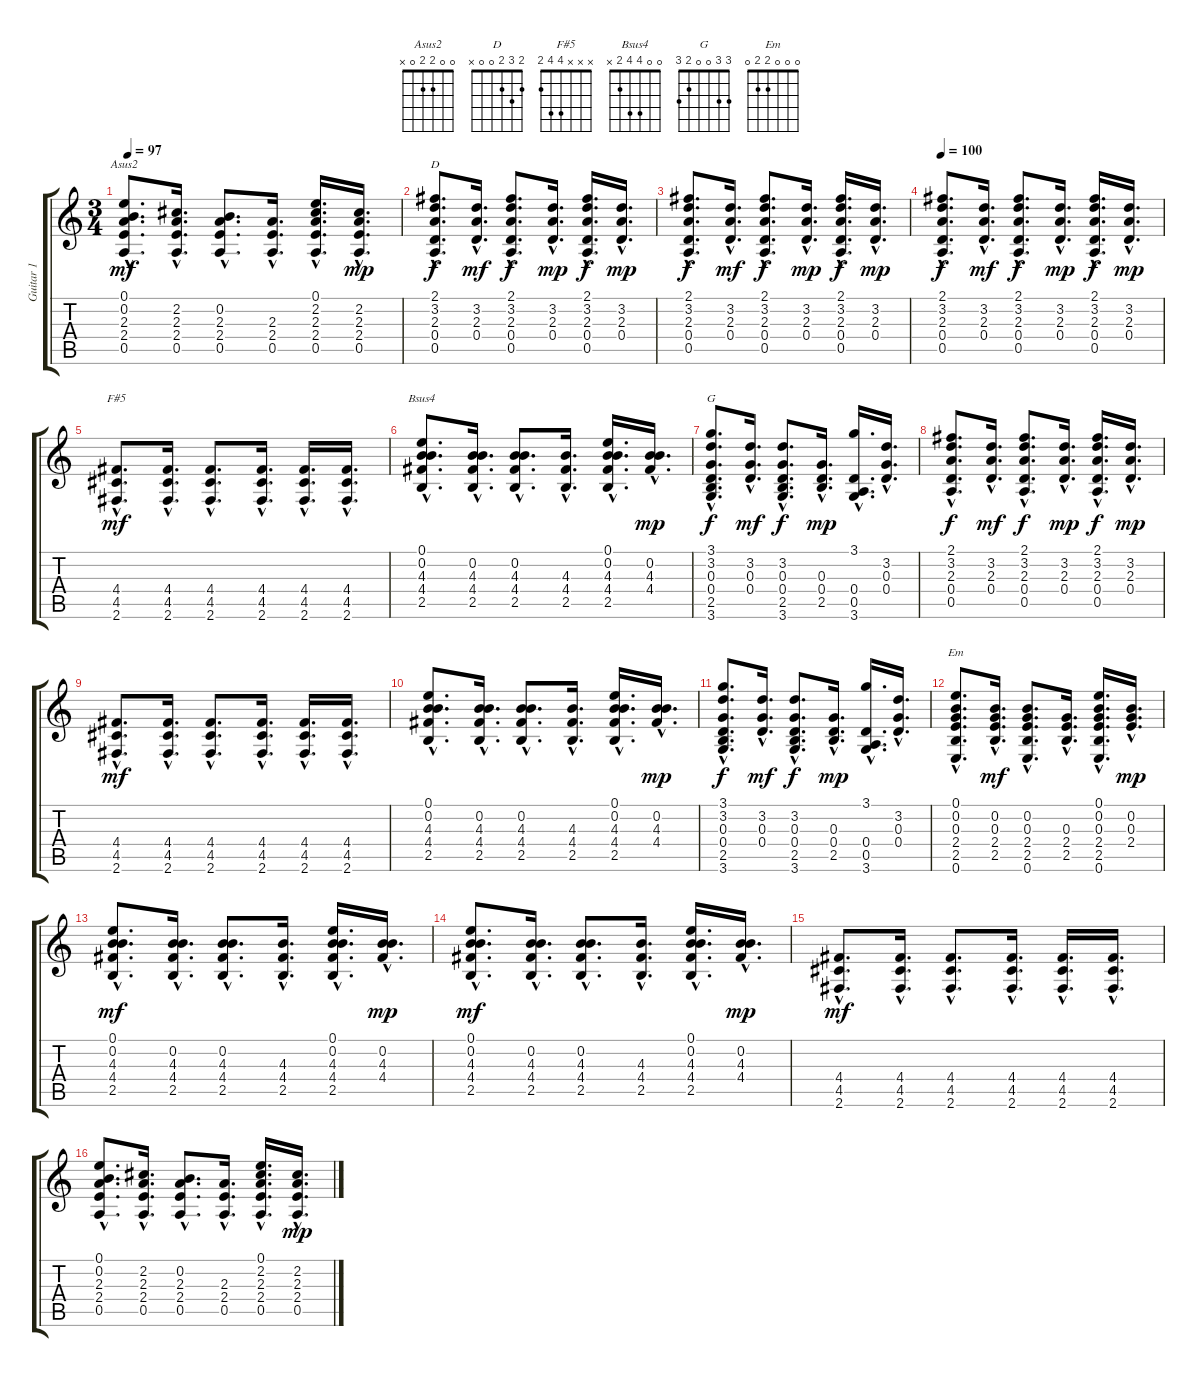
\track ("Guitar 1" "Guitar 1") {instrument acousticguitarsteel}
\staff {score tabs}
\tuning (E4 B3 G3 D3 A2 E2) {hide}
\chord ("Asus2" 0 0 2 2 0 x)
\chord ("D" 2 3 2 0 0 x)
\chord ("F#5" x x x 4 4 2)
\chord ("Bsus4" 0 0 4 4 2 x)
\chord ("G" 3 3 0 0 2 3)
\chord ("Em" 0 0 0 2 2 0)
\ts (3 4)
\tempo 97
\clef g2
\ks c
(0.1{hac} 0.2{hac} 2.3{hac} 2.4{hac} 0.5{hac}).8{d ch "Asus2" dy mf} (2.2{hac} 2.3{hac} 2.4{hac} 0.5{hac}).16{d} (0.2{hac} 2.3{hac} 2.4{hac} 0.5{hac}).8{d} (2.3{hac} 2.4{hac} 0.5{hac}).16{d} (0.1{hac} 2.2{hac} 2.3{hac} 2.4{hac} 0.5{hac}).16{d} (2.2{hac} 2.3{hac} 2.4{hac} 0.5{hac}).16{d dy mp} |
(2.1{hac} 3.2{hac} 2.3{hac} 0.4{hac} 0.5{hac}).8{d ch "D" dy f} (3.2{hac} 2.3{hac} 0.4{hac}).16{d dy mf} (2.1{hac} 3.2{hac} 2.3{hac} 0.4{hac} 0.5{hac}).8{d dy f} (3.2{hac} 2.3{hac} 0.4{hac}).16{d dy mp} (2.1{hac} 3.2{hac} 2.3{hac} 0.4{hac} 0.5{hac}).16{d dy f} (3.2{hac} 2.3{hac} 0.4{hac}).16{d dy mp} |
(2.1{hac} 3.2{hac} 2.3{hac} 0.4{hac} 0.5{hac}).8{d dy f} (3.2{hac} 2.3{hac} 0.4{hac}).16{d dy mf} (2.1{hac} 3.2{hac} 2.3{hac} 0.4{hac} 0.5{hac}).8{d dy f} (3.2{hac} 2.3{hac} 0.4{hac}).16{d dy mp} (2.1{hac} 3.2{hac} 2.3{hac} 0.4{hac} 0.5{hac}).16{d dy f} (3.2{hac} 2.3{hac} 0.4{hac}).16{d dy mp} |
\tempo 100
(2.1{hac} 3.2{hac} 2.3{hac} 0.4{hac} 0.5{hac}).8{d dy f} (3.2{hac} 2.3{hac} 0.4{hac}).16{d dy mf} (2.1{hac} 3.2{hac} 2.3{hac} 0.4{hac} 0.5{hac}).8{d dy f} (3.2{hac} 2.3{hac} 0.4{hac}).16{d dy mp} (2.1{hac} 3.2{hac} 2.3{hac} 0.4{hac} 0.5{hac}).16{d dy f} (3.2{hac} 2.3{hac} 0.4{hac}).16{d dy mp} |
(4.4{hac} 4.5{hac} 2.6{hac}).8{d ch "F#5" dy mf} (4.4{hac} 4.5{hac} 2.6{hac}).16{d} (4.4{hac} 4.5{hac} 2.6{hac}).8{d} (4.4{hac} 4.5{hac} 2.6{hac}).16{d} (4.4{hac} 4.5{hac} 2.6{hac}).16{d} (4.4{hac} 4.5{hac} 2.6{hac}).16{d} |
(0.1{hac} 0.2{hac} 4.3{hac} 4.4{hac} 2.5{hac}).8{d ch "Bsus4"} (0.2{hac} 4.3{hac} 4.4{hac} 2.5{hac}).16{d} (0.2{hac} 4.3{hac} 4.4{hac} 2.5{hac}).8{d} (4.3{hac} 4.4{hac} 2.5{hac}).16{d} (0.1{hac} 0.2{hac} 4.3{hac} 4.4{hac} 2.5{hac}).16{d} (0.2{hac} 4.3{hac} 4.4{hac}).16{d dy mp} |
(3.1{hac} 3.2{hac} 0.3{hac} 0.4{hac} 2.5{hac} 3.6{hac}).8{d ch "G" dy f} (3.2{hac} 0.3{hac} 0.4{hac}).16{d dy mf} (3.2{hac} 0.3{hac} 0.4{hac} 2.5{hac} 3.6{hac}).8{d dy f} (0.3{hac} 0.4{hac} 2.5{hac}).16{d dy mp} (3.1{hac} 0.4{hac} 0.5{hac} 3.6{hac}).16{d} (3.2{hac} 0.3{hac} 0.4{hac}).16{d} |
(2.1{hac} 3.2{hac} 2.3{hac} 0.4{hac} 0.5{hac}).8{d dy f} (3.2{hac} 2.3{hac} 0.4{hac}).16{d dy mf} (2.1{hac} 3.2{hac} 2.3{hac} 0.4{hac} 0.5{hac}).8{d dy f} (3.2{hac} 2.3{hac} 0.4{hac}).16{d dy mp} (2.1{hac} 3.2{hac} 2.3{hac} 0.4{hac} 0.5{hac}).16{d dy f} (3.2{hac} 2.3{hac} 0.4{hac}).16{d dy mp} |
(4.4{hac} 4.5{hac} 2.6{hac}).8{d dy mf} (4.4{hac} 4.5{hac} 2.6{hac}).16{d} (4.4{hac} 4.5{hac} 2.6{hac}).8{d} (4.4{hac} 4.5{hac} 2.6{hac}).16{d} (4.4{hac} 4.5{hac} 2.6{hac}).16{d} (4.4{hac} 4.5{hac} 2.6{hac}).16{d} |
(0.1{hac} 0.2{hac} 4.3{hac} 4.4{hac} 2.5{hac}).8{d} (0.2{hac} 4.3{hac} 4.4{hac} 2.5{hac}).16{d} (0.2{hac} 4.3{hac} 4.4{hac} 2.5{hac}).8{d} (4.3{hac} 4.4{hac} 2.5{hac}).16{d} (0.1{hac} 0.2{hac} 4.3{hac} 4.4{hac} 2.5{hac}).16{d} (0.2{hac} 4.3{hac} 4.4{hac}).16{d dy mp} |
(3.1{hac} 3.2{hac} 0.3{hac} 0.4{hac} 2.5{hac} 3.6{hac}).8{d dy f} (3.2{hac} 0.3{hac} 0.4{hac}).16{d dy mf} (3.2{hac} 0.3{hac} 0.4{hac} 2.5{hac} 3.6{hac}).8{d dy f} (0.3{hac} 0.4{hac} 2.5{hac}).16{d dy mp} (3.1{hac} 0.4{hac} 0.5{hac} 3.6{hac}).16{d} (3.2{hac} 0.3{hac} 0.4{hac}).16{d} |
(0.1{hac} 0.2{hac} 0.3{hac} 2.4{hac} 2.5{hac} 0.6{hac}).8{d ch "Em"} (0.2{hac} 0.3{hac} 2.4{hac} 2.5{hac}).16{d dy mf} (0.2{hac} 0.3{hac} 2.4{hac} 2.5{hac} 0.6{hac}).8{d} (0.3{hac} 2.4{hac} 2.5{hac}).16{d} (0.1{hac} 0.2{hac} 0.3{hac} 2.4{hac} 2.5{hac} 0.6{hac}).16{d} (0.2{hac} 0.3{hac} 2.4{hac}).16{d dy mp} |
(0.1{hac} 0.2{hac} 4.3{hac} 4.4{hac} 2.5{hac}).8{d dy mf} (0.2{hac} 4.3{hac} 4.4{hac} 2.5{hac}).16{d} (0.2{hac} 4.3{hac} 4.4{hac} 2.5{hac}).8{d} (4.3{hac} 4.4{hac} 2.5{hac}).16{d} (0.1{hac} 0.2{hac} 4.3{hac} 4.4{hac} 2.5{hac}).16{d} (0.2{hac} 4.3{hac} 4.4{hac}).16{d dy mp} |
(0.1{hac} 0.2{hac} 4.3{hac} 4.4{hac} 2.5{hac}).8{d dy mf} (0.2{hac} 4.3{hac} 4.4{hac} 2.5{hac}).16{d} (0.2{hac} 4.3{hac} 4.4{hac} 2.5{hac}).8{d} (4.3{hac} 4.4{hac} 2.5{hac}).16{d} (0.1{hac} 0.2{hac} 4.3{hac} 4.4{hac} 2.5{hac}).16{d} (0.2{hac} 4.3{hac} 4.4{hac}).16{d dy mp} |
(4.4{hac} 4.5{hac} 2.6{hac}).8{d dy mf} (4.4{hac} 4.5{hac} 2.6{hac}).16{d} (4.4{hac} 4.5{hac} 2.6{hac}).8{d} (4.4{hac} 4.5{hac} 2.6{hac}).16{d} (4.4{hac} 4.5{hac} 2.6{hac}).16{d} (4.4{hac} 4.5{hac} 2.6{hac}).16{d} |
(0.1{hac} 0.2{hac} 2.3{hac} 2.4{hac} 0.5{hac}).8{d} (2.2{hac} 2.3{hac} 2.4{hac} 0.5{hac}).16{d} (0.2{hac} 2.3{hac} 2.4{hac} 0.5{hac}).8{d} (2.3{hac} 2.4{hac} 0.5{hac}).16{d} (0.1{hac} 2.2{hac} 2.3{hac} 2.4{hac} 0.5{hac}).16{d} (2.2{hac} 2.3{hac} 2.4{hac} 0.5{hac}).16{d dy mp}
